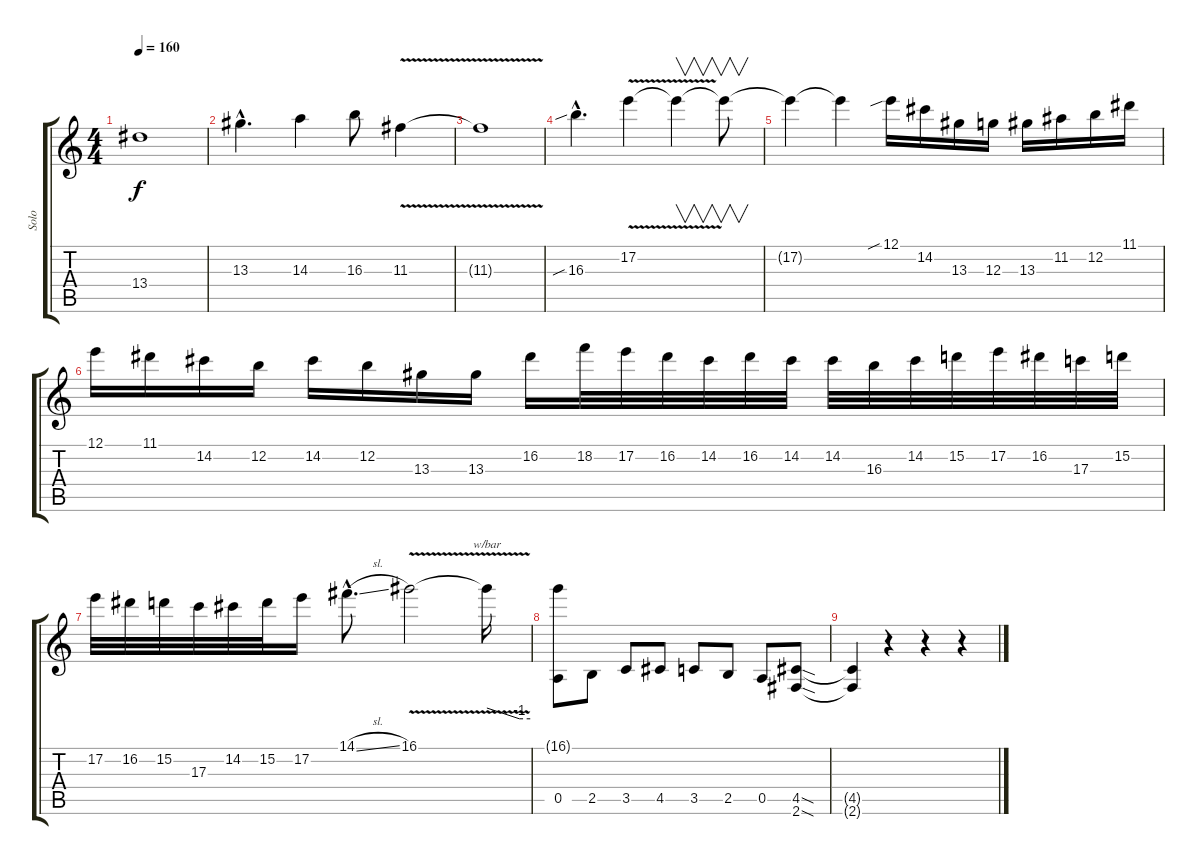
\track ("Solo" "Solo") {instrument overdrivenguitar}
\staff {score tabs}
\tuning (E4 B3 G3 D3 A2 E2) {hide}
\ts (4 4)
\tempo 160
\clef g2
\ks c
13.4{t}.1{dy f} |
13.3{hac}.4{d} 14.3.4 16.3.8 11.3{v}.4 |
11.3{t}.1 |
16.3{sib hac}.4{d} 17.2{v}.4 17.2{t}.4{v} 17.2{t}.8{v} |
17.2{t}.4 17.2{t}.4 12.1{sib}.16 14.2.16 13.3.16 12.3.16 13.3.16 11.2.16 12.2.16 11.1.16 |
12.1.16 11.1.16 14.2.16 12.2.16 14.2.16 12.2.16 13.3.16 13.3.16 16.2.16 18.2.32 17.2.32 16.2.32 14.2.32 16.2.32 14.2.32 14.2.32 16.3.32 14.2.32 15.2.32 17.2.32 16.2.32 17.3.32 15.2.32 |
17.2.32 16.2.32 15.2.32 17.3.32 14.2.32 15.2.32 17.2.16 14.1{sl hac}.8{d} 16.1{v}.2 16.1{t}.16{tbe (custom default 0 0 45 -4 60 -4)} |
(16.1{t} 0.5).8 2.5.8 3.5.8 4.5.8 3.5.8 2.5.8 0.5.8 (4.5{sod} 2.6{sod}).8 |
(4.5{t} 2.6{t}).4 r.4 r.4 r.4
